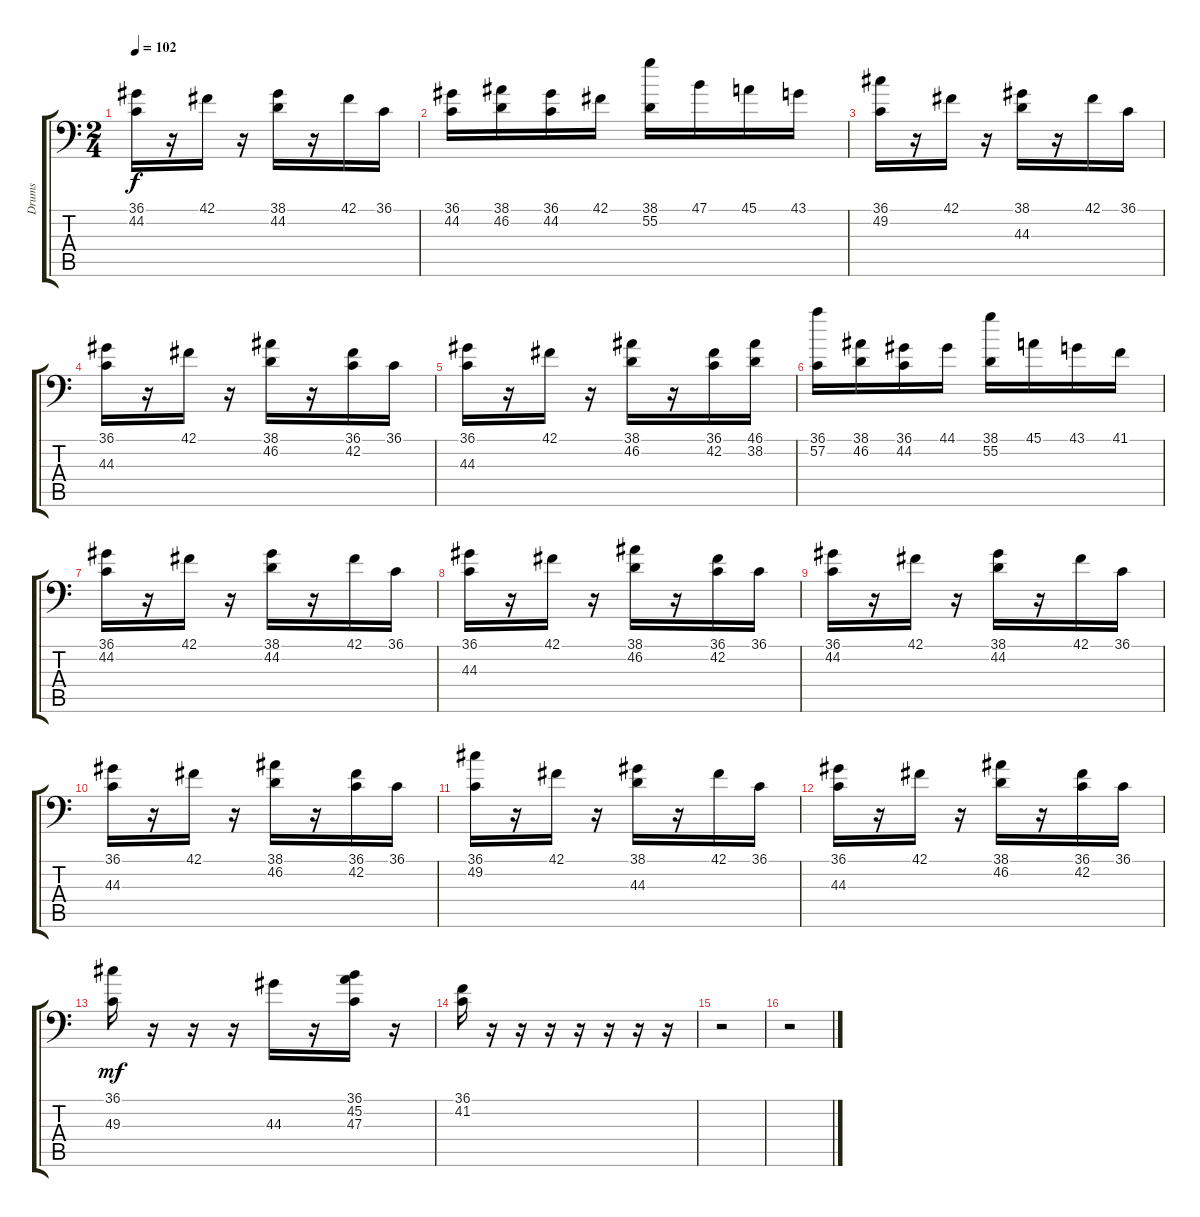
\track ("Drums" "Drums") {instrument acousticgrandpiano}
\staff {score tabs}
\tuning (C-1 C-1 C-1 C-1 C-1 C-1) {hide}
\ts (2 4)
\tempo 102
\clef f4
\ks c
(36.1 44.2).16{dy f} r.16 42.1.16 r.16 (38.1 44.2).16 r.16 42.1.16 36.1.16 |
(36.1 44.2).16 (38.1 46.2).16 (36.1 44.2).16 42.1.16 (38.1 55.2).16 47.1.16 45.1.16 43.1.16 |
(36.1 49.2).16 r.16 42.1.16 r.16 (38.1 44.3).16 r.16 42.1.16 36.1.16 |
(36.1 44.3).16 r.16 42.1.16 r.16 (38.1 46.2).16 r.16 (36.1 42.2).16 36.1.16 |
(36.1 44.3).16 r.16 42.1.16 r.16 (38.1 46.2).16 r.16 (36.1 42.2).16 (46.1 38.2).16 |
(36.1 57.2).16 (38.1 46.2).16 (36.1 44.2).16 44.1.16 (38.1 55.2).16 45.1.16 43.1.16 41.1.16 |
(36.1 44.2).16 r.16 42.1.16 r.16 (38.1 44.2).16 r.16 42.1.16 36.1.16 |
(36.1 44.3).16 r.16 42.1.16 r.16 (38.1 46.2).16 r.16 (36.1 42.2).16 36.1.16 |
(36.1 44.2).16 r.16 42.1.16 r.16 (38.1 44.2).16 r.16 42.1.16 36.1.16 |
(36.1 44.3).16 r.16 42.1.16 r.16 (38.1 46.2).16 r.16 (36.1 42.2).16 36.1.16 |
(36.1 49.2).16 r.16 42.1.16 r.16 (38.1 44.3).16 r.16 42.1.16 36.1.16 |
(36.1 44.3).16 r.16 42.1.16 r.16 (38.1 46.2).16 r.16 (36.1 42.2).16 36.1.16 |
(36.1 49.3).16{dy mf} r.16 r.16 r.16 44.3.16 r.16 (36.1 45.2 47.3).16 r.16 |
(36.1 41.2).16 r.16 r.16 r.16 r.16 r.16 r.16 r.16 |
r.2 |
r.2
